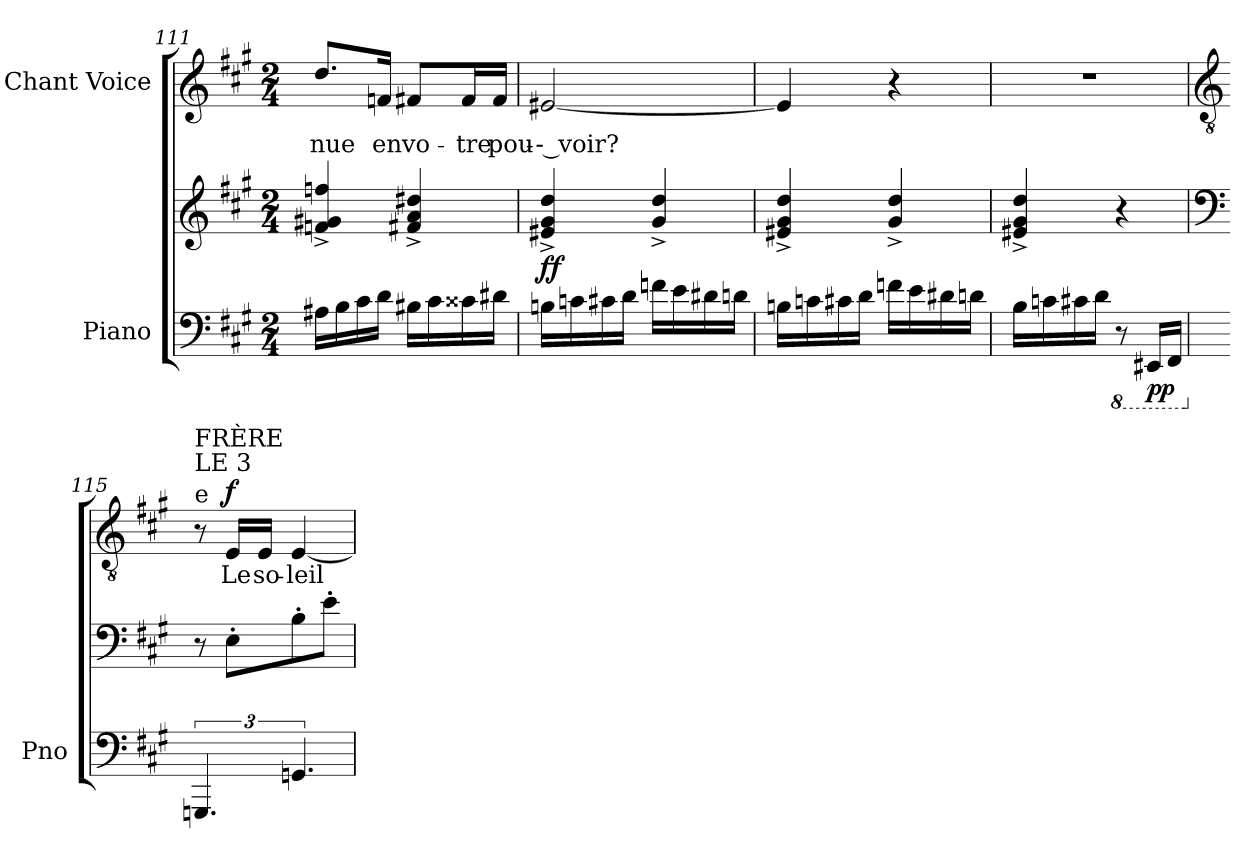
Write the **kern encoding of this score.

**kern	**kern	**dynam	**kern	**text	**dynam
*part2	*part2	*part2	*part1	*part1	*part1
*staff3	*staff2	*staff2/3	*staff1	*staff1	*staff1
*I"Piano	*	*	*I"Chant Voice	*	*
*I'Pno	*	*	*	*	*
*clefF4	*clefG2	*	*clefG2	*	*
*k[f#c#g#]	*k[f#c#g#]	*	*k[f#c#g#]	*	*
*M2/4	*M2/4	*	*M2/4	*	*
=111	=111	=111	=111	=111	=111
16A#X\LL	4fn/^> 4g#X/^> 4ffn/^>	.	8.dd/L	nue	.
16B\	.	.	.	.	.
16c#\	.	.	.	.	.
16d\JJ	.	.	16fn/Jk	en	.
16B#X\LL	4f#X/^> 4a/^> 4dd#X/^>	.	8f#X/L	vo-	.
16c#\	.	.	.	.	.
16c##X\	.	.	16f#/L	-tre	.
16d#X\JJ	.	.	16f#/JJ	pou-	.
=112	=112	=112	=112	=112	=112
!	!	!LO:DY:b	!	!	!
16Bn\LL	4e#X/^> 4g#/^> 4dd/^>	ff	[2e#X/	-- voir?	.
16cn\	.	.	.	.	.
16c#X\	.	.	.	.	.
16d\JJ	.	.	.	.	.
16fn\LL	4g#/^> 4dd/^>	.	.	.	.
16e\	.	.	.	.	.
16d#X\	.	.	.	.	.
16dn\JJ	.	.	.	.	.
=113	=113	=113	=113	=113	=113
16Bn\LL	4e#X/^> 4g#/^> 4dd/^>	.	4e#/]	.	.
16cn\	.	.	.	.	.
16c#X\	.	.	.	.	.
16d\JJ	.	.	.	.	.
16fn\LL	4g#/^> 4dd/^>	.	4r	.	.
16e\	.	.	.	.	.
16d#X\	.	.	.	.	.
16dn\JJ	.	.	.	.	.
=114	=114	=114	=114	=114	=114
16B\LL	4e#X/^> 4g#/^> 4dd/^>	.	2r	.	.
16cn\	.	.	.	.	.
16c#X\	.	.	.	.	.
16d\JJ	.	.	.	.	.
*8ba	*	*	*	*	*
8r	4r	.	.	.	.
!	!	!LO:DY:b=2	!	!	!
16EEE#X/LL	.	pp	.	.	.
16FFF#/JJ	.	.	.	.	.
=115	=115	=115	=115	=115	=115
*	*clefF4	*	*clefGv2	*	*
*X8ba	*	*	*	*	*
!	!	!	!LO:TX:a:t=LE 3	!	!
!	!	!	!LO:TX:a:t=e	!	!
!	!	!	!LO:TX:a:t=FRÈRE	!	!
6.GGGn/	8r	.	8r	.	.
!	!	!	!	!	!LO:DY:a
.	8E'\L	.	16E/LL	Le	f
.	.	.	16E/JJ	so-	.
6.GGn/	8B'\	.	[4E/	-leil	.
.	8e'\J	.	.	.	.
=	=	=	=	=	=
*-	*-	*-	*-	*-	*-
